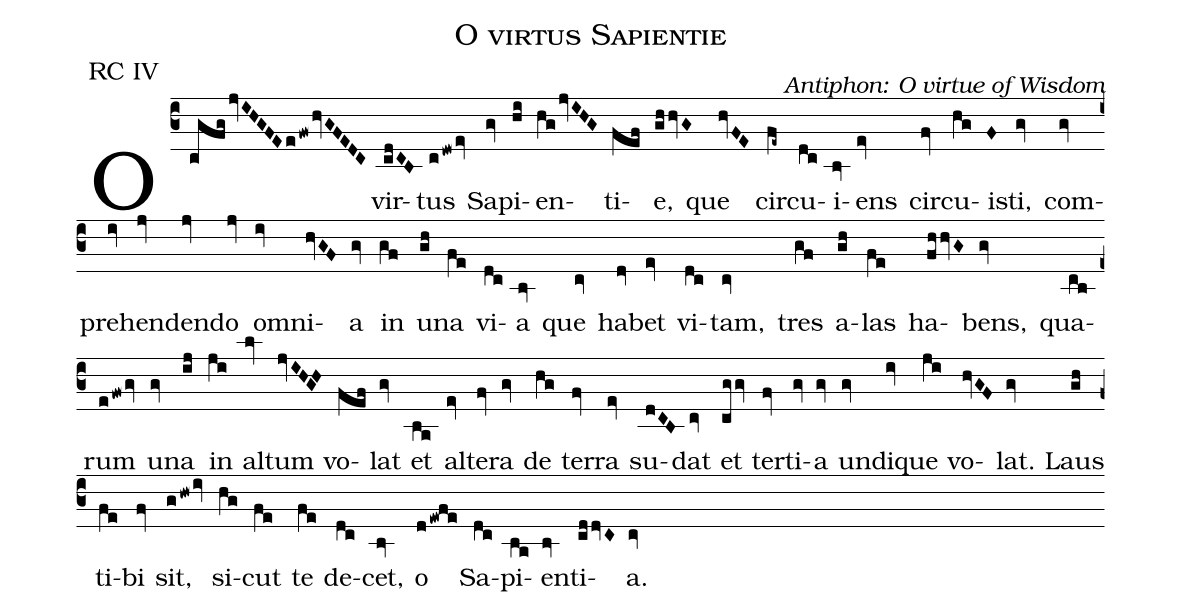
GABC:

name: O virtus Sapientie;
commentary: Antiphon: O virtue of Wisdom;
annotation: RC IV;
%%
(c3)O(cgfgjvIHGFEefwhvGFEDC) vir(cdCB)tus(cdwev) Sap(gv)i(hi)en(hgjvIHG)ti(fef)e,(ghhvG) que(hvFE) cir(fe~)cu(dc)i(bv)ens(ev) cir(fv)cu(hg)i(F)sti,(gv) com(gv)pre(iv)hen(jv)den(jv)do(jv) om(iv)ni(hvGF)a(gv) in(gf) u(gh)na(fe) vi(dc)a(bv) que(cv) ha(dv)bet(ev) vi(dc)tam,(cv) tres(gf) a(gh)las(fe) ha(fhhvG)bens,(gv) qua(cb)rum(efwgv) u(gv)na(ij) in(ji) al(lv)tum(jvIHGH) vo(fef)lat(gv) et(ba) al(ev)te(fv)ra(gv) de(hg) ter(fv)ra(ev) su(dCB)dat(cv) et(cggv) ter(fv)ti(gv)a(gv) un(gv)di(iv)que(ji) vo(hvGF)lat.(gv) Laus(gh) ti(fe)bi(fv) sit,(ghwiv) si(hg)cut(fe) te(fe) de(dc)cet,(bv) o(dewfe) Sa(dc)pi(ba)en(bv)ti(cddvC)a.(cv)
